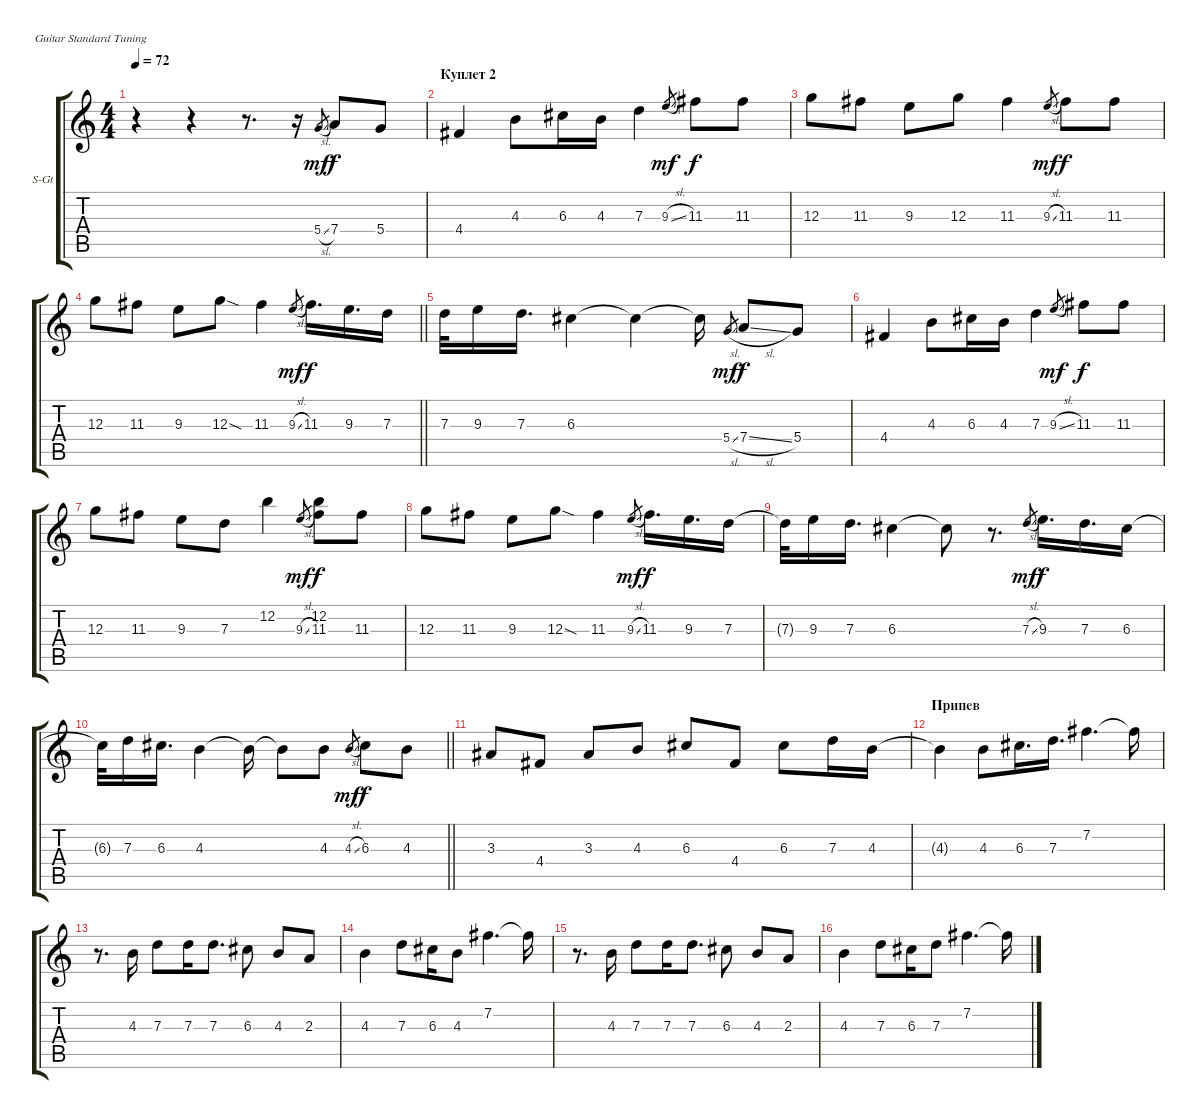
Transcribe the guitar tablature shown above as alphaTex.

\bracketExtendMode groupsimilarinstruments
\firstSystemTrackNameOrientation horizontal
\otherSystemsTrackNameOrientation horizontal
\track ("Вокал" "S-Gt") {instrument flute}
\staff {score tabs}
\tuning (E4 B3 G3 D3 A2 E2)
\displaytranspose 12
\ts (4 4)
\tempo 72
\clef g2
\ks c
r.4{dy f} r.4 r.8{d} r.16 5.4{sl}.8{gr dy mf} 7.4.8{dy f} 5.4.8 |
\section ("" "Куплет 2")
4.4.4 4.3.8 6.3.16 4.3.16 7.3.4 9.3{sl}.8{gr dy mf} 11.3.8{dy f} 11.3.8 |
12.3.8 11.3.8 9.3.8 12.3.8 11.3.4 9.3{sl}.8{gr dy mf} 11.3.8{dy f} 11.3.8 |
\barLineRight lightlight
12.3.8 11.3.8 9.3.8 12.3{sod}.8 11.3.4 9.3{sl}.8{gr dy mf} 11.3.16{d dy f} 9.3.16{d} 7.3.16 |
7.3.32 9.3.16 7.3.16{d} 6.3.4 6.3{t}.4 6.3{t}.16 5.4{sl}.8{gr dy mf} 7.4{sl}.8{dy f} 5.4.8 |
4.4.4 4.3.8 6.3.16 4.3.16 7.3.4 9.3{sl}.8{gr dy mf} 11.3.8{dy f} 11.3.8 |
12.3.8 11.3.8 9.3.8 7.3.8 12.2.4 9.3{sl}.8{gr dy mf} (12.2 11.3).8{dy f} 11.3.8 |
12.3.8 11.3.8 9.3.8 12.3{sod}.8 11.3.4 9.3{sl}.8{gr dy mf} 11.3.16{d dy f} 9.3.16{d} 7.3.16 |
7.3{t}.32 9.3.16 7.3.16{d} 6.3.4 6.3{t}.8 r.8{d} 7.3{sl}.8{gr dy mf} 9.3.16{d dy f} 7.3.16{d} 6.3.16 |
\barLineRight lightlight
6.3{t}.32 7.3.16 6.3.16{d} 4.3.4 4.3{t}.16 4.3{t}.8 4.3.8 4.3{sl}.8{gr dy mf} 6.3.8{dy f} 4.3.8 |
3.3.8 4.4.8 3.3.8 4.3.8 6.3.8 4.4.8 6.3.8 7.3.16 4.3.16 |
\section ("" "Припев")
4.3{t}.4 4.3.8 6.3.16{d} 7.3.16{d} 7.2.4{d} 7.2{t}.16 |
r.8{d} 4.3.16 7.3.8 7.3.16 7.3.8{d} 6.3.8 4.3.8 2.3.8 |
4.3.4 7.3.8 6.3.16 4.3.8 7.2.4{d} 7.2{t}.16 |
r.8{d} 4.3.16 7.3.8 7.3.16 7.3.8{d} 6.3.8 4.3.8 2.3.8 |
4.3.4 7.3.8 6.3.16 7.3.8 7.2.4{d} 7.2{t}.16
